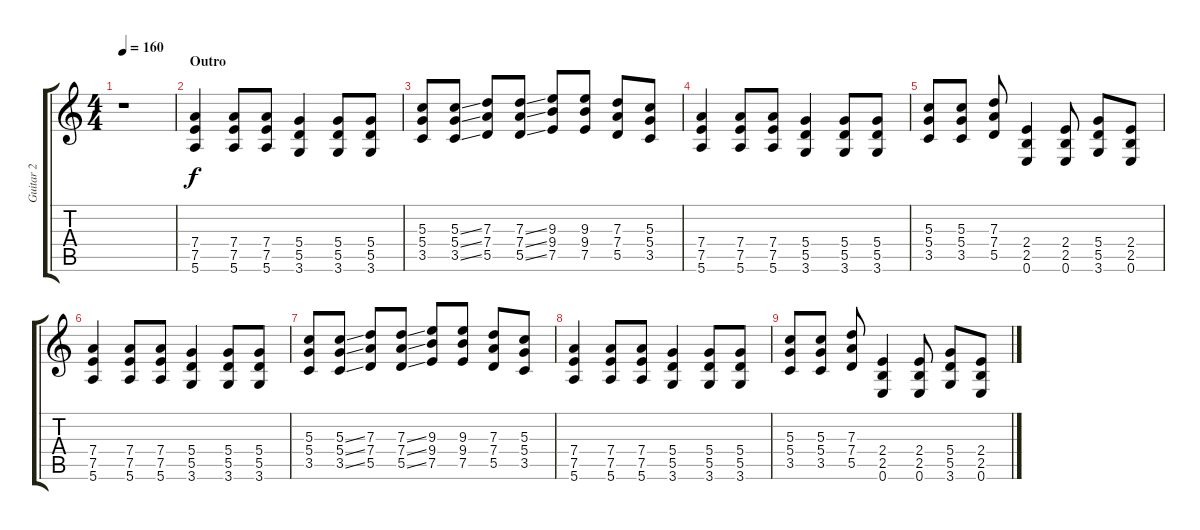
\track ("Guitar 2" "Guitar 2") {instrument distortionguitar}
\staff {score tabs}
\tuning (E4 B3 G3 D3 A2 E2) {hide}
\ts (4 4)
\tempo 160
\clef g2
\ks c
r.1{dy f} |
\section ("" "Outro")
(7.4 7.5 5.6).4{volume 12} (7.4 7.5 5.6).8 (7.4 7.5 5.6).8 (5.4 5.5 3.6).4 (5.4 5.5 3.6).8 (5.4 5.5 3.6).8 |
(5.3 5.4 3.5).8 (5.3{ss} 5.4{ss} 3.5{ss}).8 (7.3 7.4 5.5).8 (7.3{ss} 7.4{ss} 5.5{ss}).8 (9.3 9.4 7.5).8 (9.3 9.4 7.5).8 (7.3 7.4 5.5).8 (5.3 5.4 3.5).8 |
(7.4 7.5 5.6).4 (7.4 7.5 5.6).8 (7.4 7.5 5.6).8 (5.4 5.5 3.6).4 (5.4 5.5 3.6).8 (5.4 5.5 3.6).8 |
(5.3 5.4 3.5).8 (5.3 5.4 3.5).8 (7.3 7.4 5.5).8 (2.4 2.5 0.6).4 (2.4 2.5 0.6).8 (5.4 5.5 3.6).8 (2.4 2.5 0.6).8 |
(7.4 7.5 5.6).4 (7.4 7.5 5.6).8 (7.4 7.5 5.6).8 (5.4 5.5 3.6).4 (5.4 5.5 3.6).8 (5.4 5.5 3.6).8 |
(5.3 5.4 3.5).8 (5.3{ss} 5.4{ss} 3.5{ss}).8 (7.3 7.4 5.5).8 (7.3{ss} 7.4{ss} 5.5{ss}).8 (9.3 9.4 7.5).8 (9.3 9.4 7.5).8 (7.3 7.4 5.5).8 (5.3 5.4 3.5).8 |
(7.4 7.5 5.6).4 (7.4 7.5 5.6).8 (7.4 7.5 5.6).8 (5.4 5.5 3.6).4 (5.4 5.5 3.6).8 (5.4 5.5 3.6).8 |
(5.3 5.4 3.5).8 (5.3 5.4 3.5).8 (7.3 7.4 5.5).8 (2.4 2.5 0.6).4 (2.4 2.5 0.6).8 (5.4 5.5 3.6).8 (2.4 2.5 0.6).8
